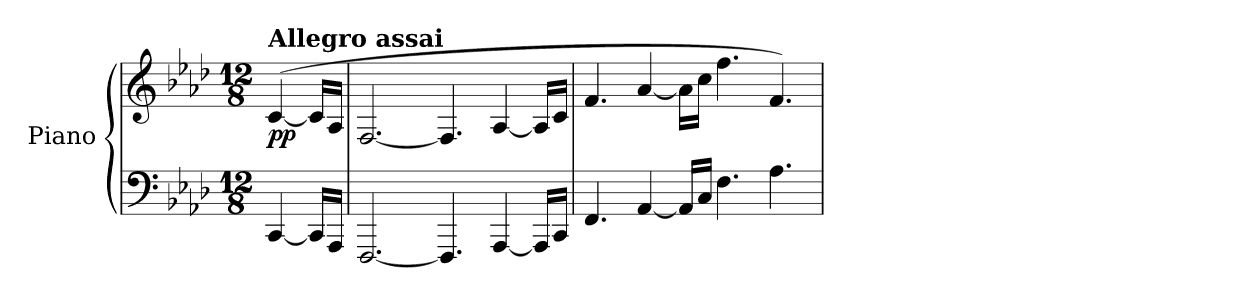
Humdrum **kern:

**kern	**kern	**dynam
*part1	*part1	*part1
*staff2	*staff1	*staff1/2
*I"Piano	*	*
*I'Pno	*	*
*clefF4	*clefG2	*
*k[b-e-a-d-]	*k[b-e-a-d-]	*
*M12/8	*M12/8	*
=	=	=
!	!LO:TX:a:B:t=Allegro assai	!
!	!	!LO:DY:b
[4CC/	([4c/	pp
16CC/LL]	16c/LL]	.
16AAA-/JJ	16A-/JJ	.
=1	=1	=1
[2.FFF/	[2.F/	.
4.FFF/]	4.F/]	.
[4AAA-/	[4A-/	.
16AAA-/LL]	16A-/LL]	.
16CC/JJ	16c/JJ	.
=2	=2	=2
4.FF/	4.f/	.
[4AA-/	[4a-/	.
16AA-/LL]	16a-\LL]	.
16C/JJ	16cc\JJ	.
4.F\	4.ff\	.
4.A-\	4.f/)	.
=	=	=
*-	*-	*-
